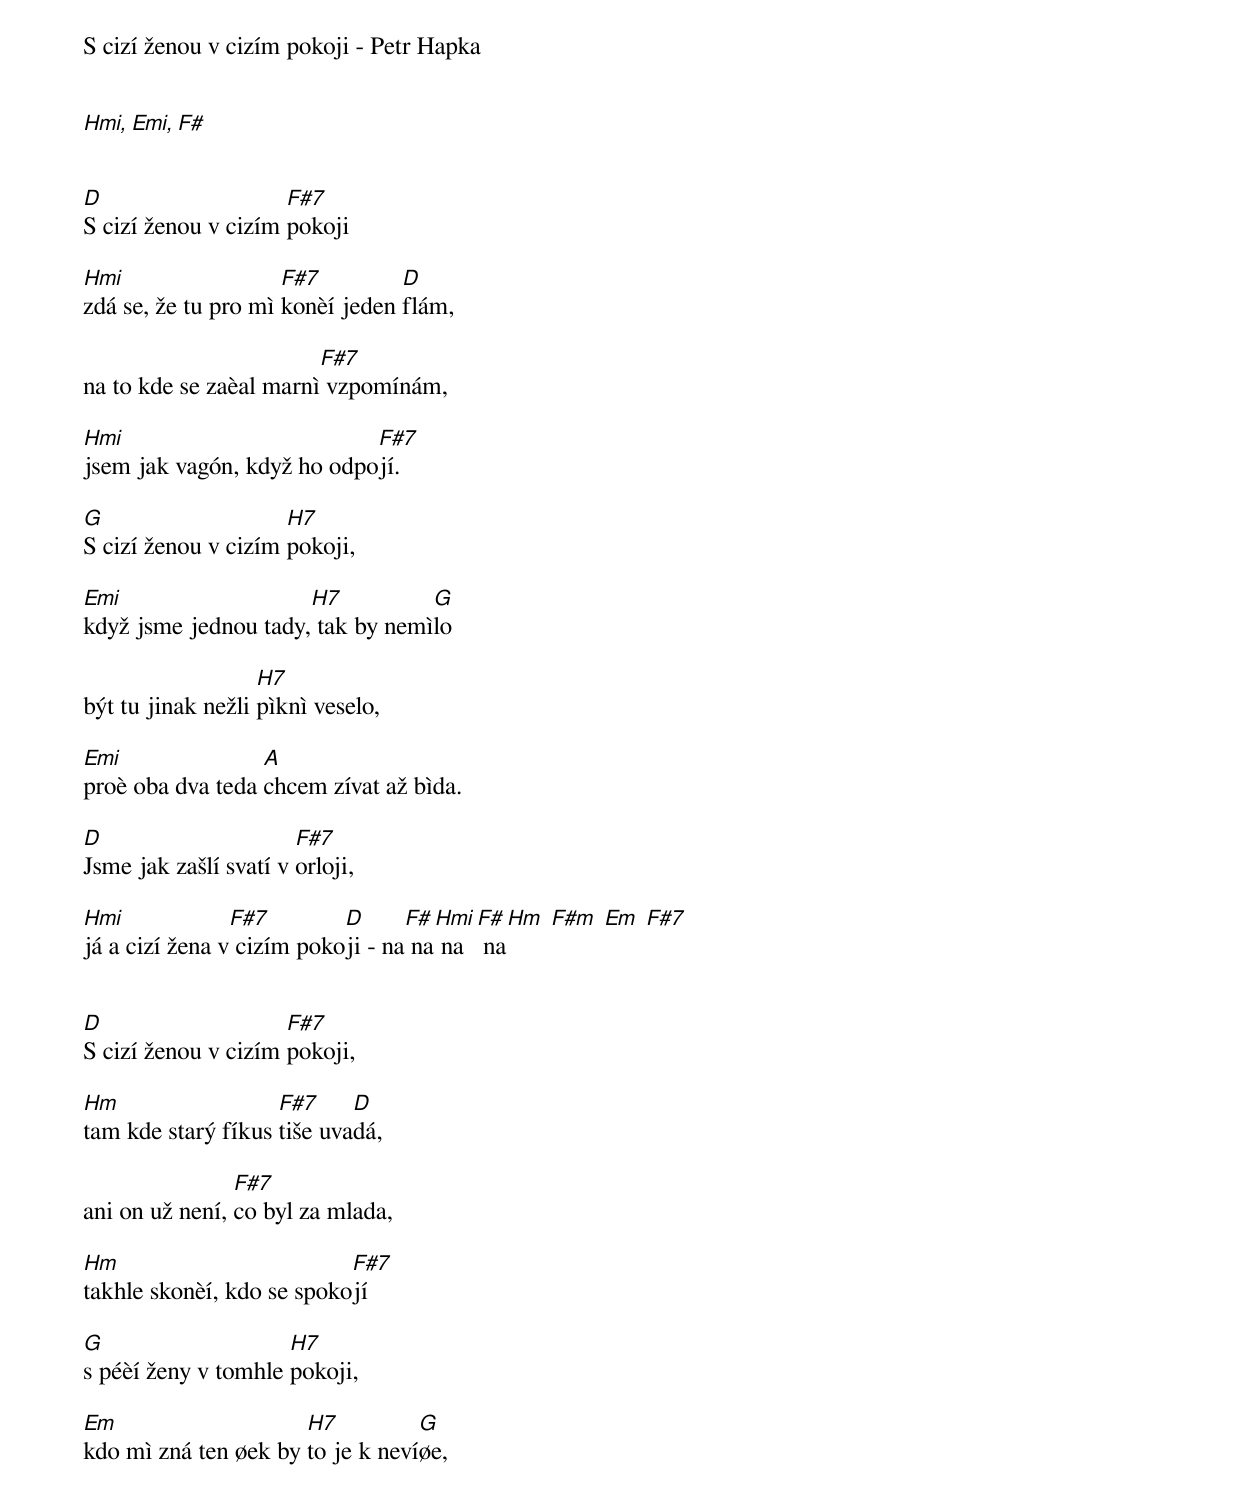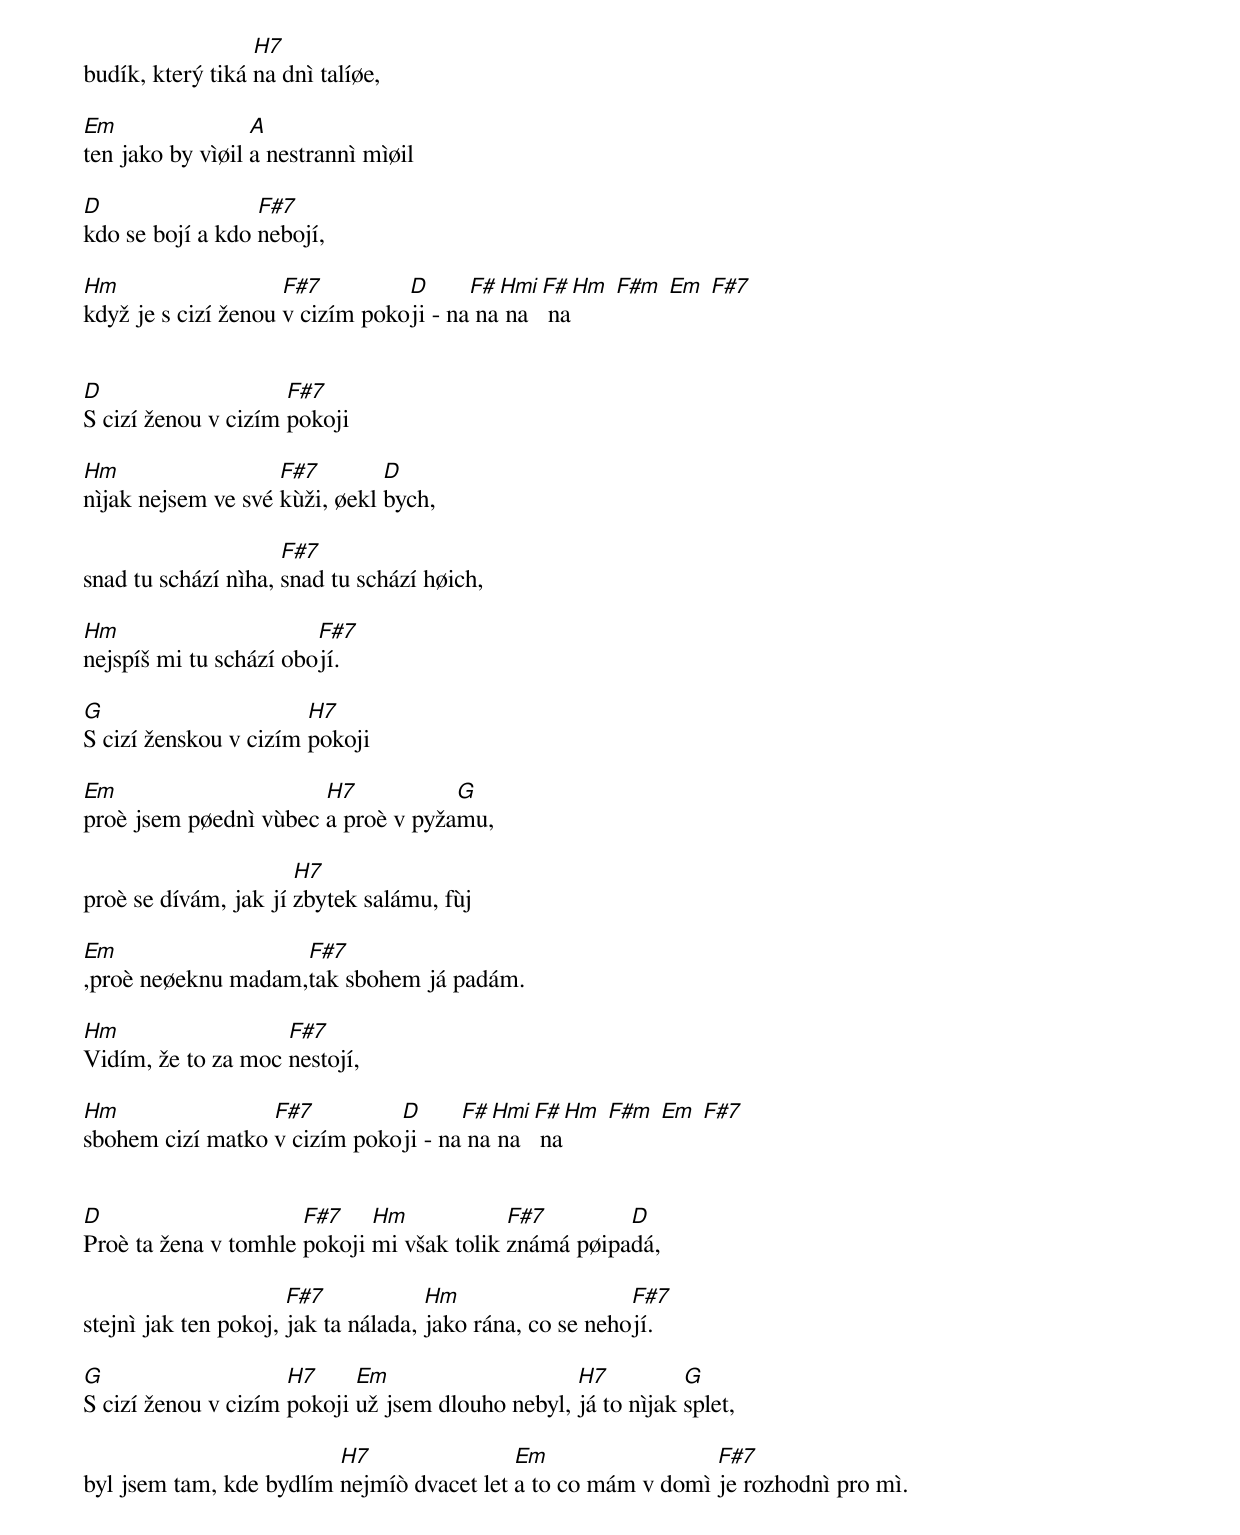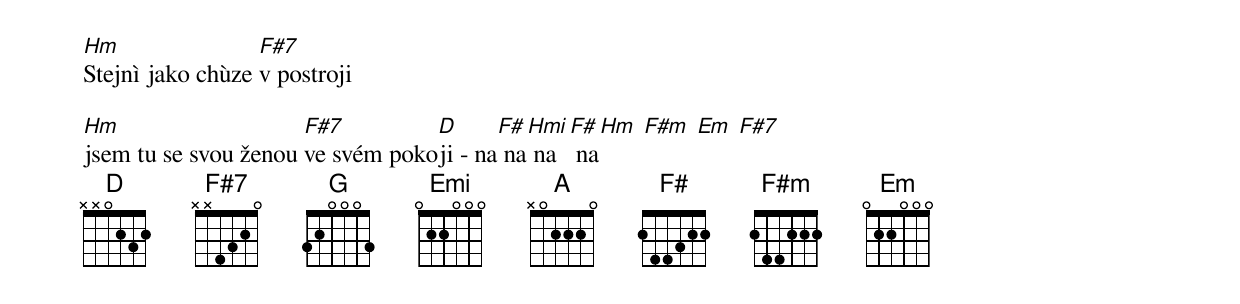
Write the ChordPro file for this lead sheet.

S cizí ženou v cizím pokoji - Petr Hapka


[Hmi, Emi, F#]


[D]S cizí ženou v cizím [F#7]pokoji

[Hmi]zdá se, že tu pro mì [F#7]konèí jeden [D]flám,

na to kde se zaèal marnì[F#7] vzpomínám,

[Hmi]jsem jak vagón, když ho odpo[F#7]jí.

[G]S cizí ženou v cizím [H7]pokoji,

[Emi]když jsme jednou tady,[H7] tak by nemì[G]lo

být tu jinak nežli [H7]pìknì veselo,

[Emi]proè oba dva teda [A]chcem zívat až bìda.

[D]Jsme jak zašlí svatí v [F#7]orloji,

[Hmi]já a cizí žena v[F#7] cizím poko[D]ji - na[F#] na[Hmi] na[F#] na[Hm] [F#m] [Em] [F#7]


[D]S cizí ženou v cizím [F#7]pokoji,

[Hm]tam kde starý fíkus [F#7]tiše uva[D]dá,

ani on už není, [F#7]co byl za mlada,

[Hm]takhle skonèí, kdo se spoko[F#7]jí

[G]s péèí ženy v tomhle [H7]pokoji,

[Em]kdo mì zná ten øek by [H7]to je k neví[G]øe,

budík, který tiká [H7]na dnì talíøe,

[Em]ten jako by vìøil [A]a nestrannì mìøil

[D]kdo se bojí a kdo [F#7]nebojí,

[Hm]když je s cizí ženou [F#7]v cizím poko[D]ji - na[F#] na[Hmi] na[F#] na[Hm] [F#m] [Em] [F#7]


[D]S cizí ženou v cizím [F#7]pokoji

[Hm]nìjak nejsem ve své [F#7]kùži, øekl [D]bych,

snad tu schází nìha, [F#7]snad tu schází høich,

[Hm]nejspíš mi tu schází obo[F#7]jí.

[G]S cizí ženskou v cizím [H7]pokoji

[Em]proè jsem pøednì vùbec [H7]a proè v pyža[G]mu,

proè se dívám, jak jí [H7]zbytek salámu, fùj

[Em],proè neøeknu madam,[F#7]tak sbohem já padám.

[Hm]Vidím, že to za moc [F#7]nestojí,

[Hm]sbohem cizí matko [F#7]v cizím poko[D]ji - na[F#] na[Hmi] na[F#] na[Hm] [F#m] [Em] [F#7]


[D]Proè ta žena v tomhle [F#7]pokoji [Hm]mi však tolik [F#7]známá pøipa[D]dá,

stejnì jak ten pokoj, [F#7]jak ta nálada, [Hm]jako rána, co se neho[F#7]jí.

[G]S cizí ženou v cizím [H7]pokoji [Em]už jsem dlouho nebyl, [H7]já to nìjak [G]splet,

byl jsem tam, kde bydlím [H7]nejmíò dvacet let [Em]a to co mám v domì [F#7]je rozhodnì pro mì.

[Hm]Stejnì jako chùze [F#7]v postroji

[Hm]jsem tu se svou ženou [F#7]ve svém poko[D]ji - na[F#] na[Hmi] na[F#] na[Hm] [F#m] [Em] [F#7]
